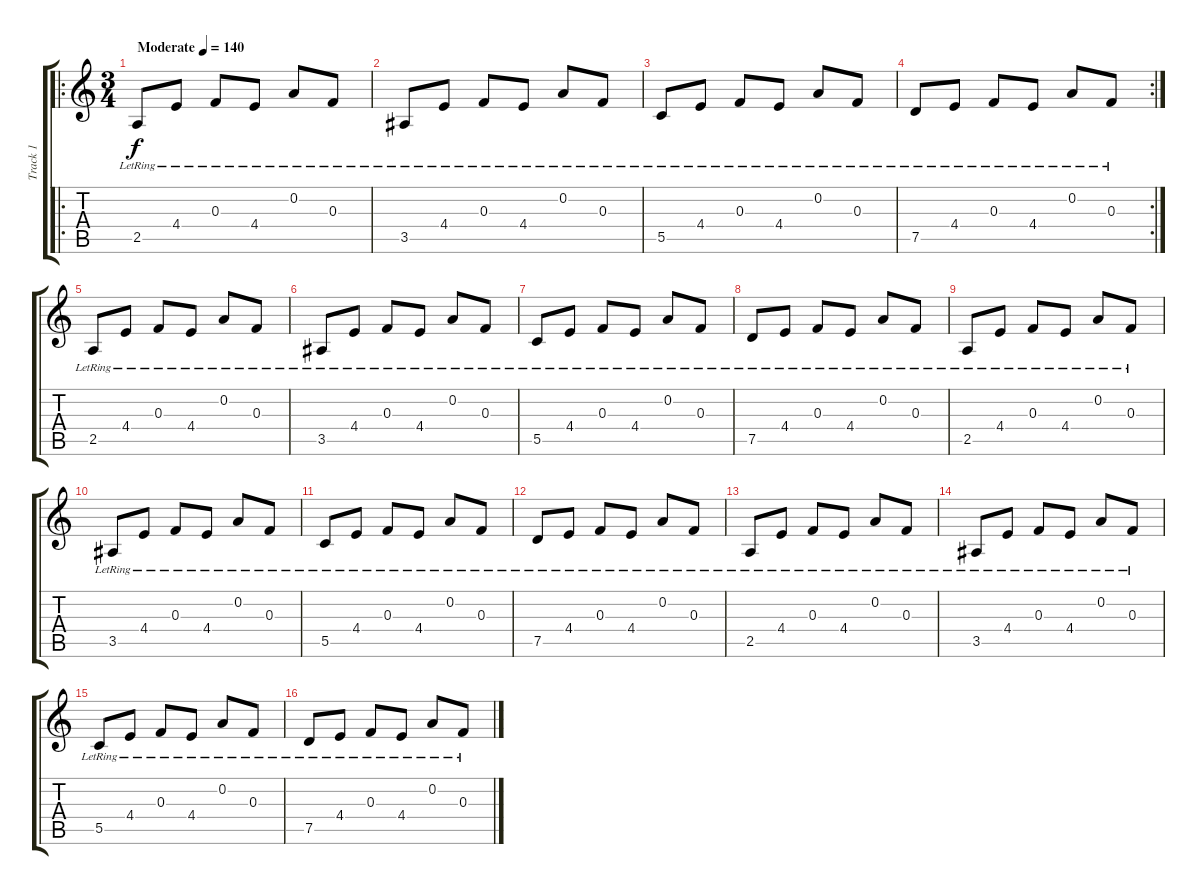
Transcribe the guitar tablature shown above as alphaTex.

\track ("Track 1" "Track 1") {instrument acousticguitarsteel}
\staff {score tabs}
\tuning (D4 A3 F3 C3 G2 C2) {hide}
\ro
\ts (3 4)
\tempo (140 "Moderate")
\clef g2
\ks c
2.5{lr}.8{dy f instrument acousticguitarsteel} 4.4{lr}.8 0.3{lr}.8 4.4{lr}.8 0.2{lr}.8 0.3{lr}.8 |
3.5{lr}.8 4.4{lr}.8 0.3{lr}.8 4.4{lr}.8 0.2{lr}.8 0.3{lr}.8 |
5.5{lr}.8 4.4{lr}.8 0.3{lr}.8 4.4{lr}.8 0.2{lr}.8 0.3{lr}.8 |
\rc 2
7.5{lr}.8 4.4{lr}.8 0.3{lr}.8 4.4{lr}.8 0.2{lr}.8 0.3{lr}.8 |
2.5{lr}.8 4.4{lr}.8 0.3{lr}.8 4.4{lr}.8 0.2{lr}.8 0.3{lr}.8 |
3.5{lr}.8 4.4{lr}.8 0.3{lr}.8 4.4{lr}.8 0.2{lr}.8 0.3{lr}.8 |
5.5{lr}.8 4.4{lr}.8 0.3{lr}.8 4.4{lr}.8 0.2{lr}.8 0.3{lr}.8 |
7.5{lr}.8 4.4{lr}.8 0.3{lr}.8 4.4{lr}.8 0.2{lr}.8 0.3{lr}.8 |
2.5{lr}.8 4.4{lr}.8 0.3{lr}.8 4.4{lr}.8 0.2{lr}.8 0.3{lr}.8 |
3.5{lr}.8 4.4{lr}.8 0.3{lr}.8 4.4{lr}.8 0.2{lr}.8 0.3{lr}.8 |
5.5{lr}.8 4.4{lr}.8 0.3{lr}.8 4.4{lr}.8 0.2{lr}.8 0.3{lr}.8 |
7.5{lr}.8 4.4{lr}.8 0.3{lr}.8 4.4{lr}.8 0.2{lr}.8 0.3{lr}.8 |
2.5{lr}.8 4.4{lr}.8 0.3{lr}.8 4.4{lr}.8 0.2{lr}.8 0.3{lr}.8 |
3.5{lr}.8 4.4{lr}.8 0.3{lr}.8 4.4{lr}.8 0.2{lr}.8 0.3{lr}.8 |
5.5{lr}.8 4.4{lr}.8 0.3{lr}.8 4.4{lr}.8 0.2{lr}.8 0.3{lr}.8 |
7.5{lr}.8 4.4{lr}.8 0.3{lr}.8 4.4{lr}.8 0.2{lr}.8 0.3{lr}.8
